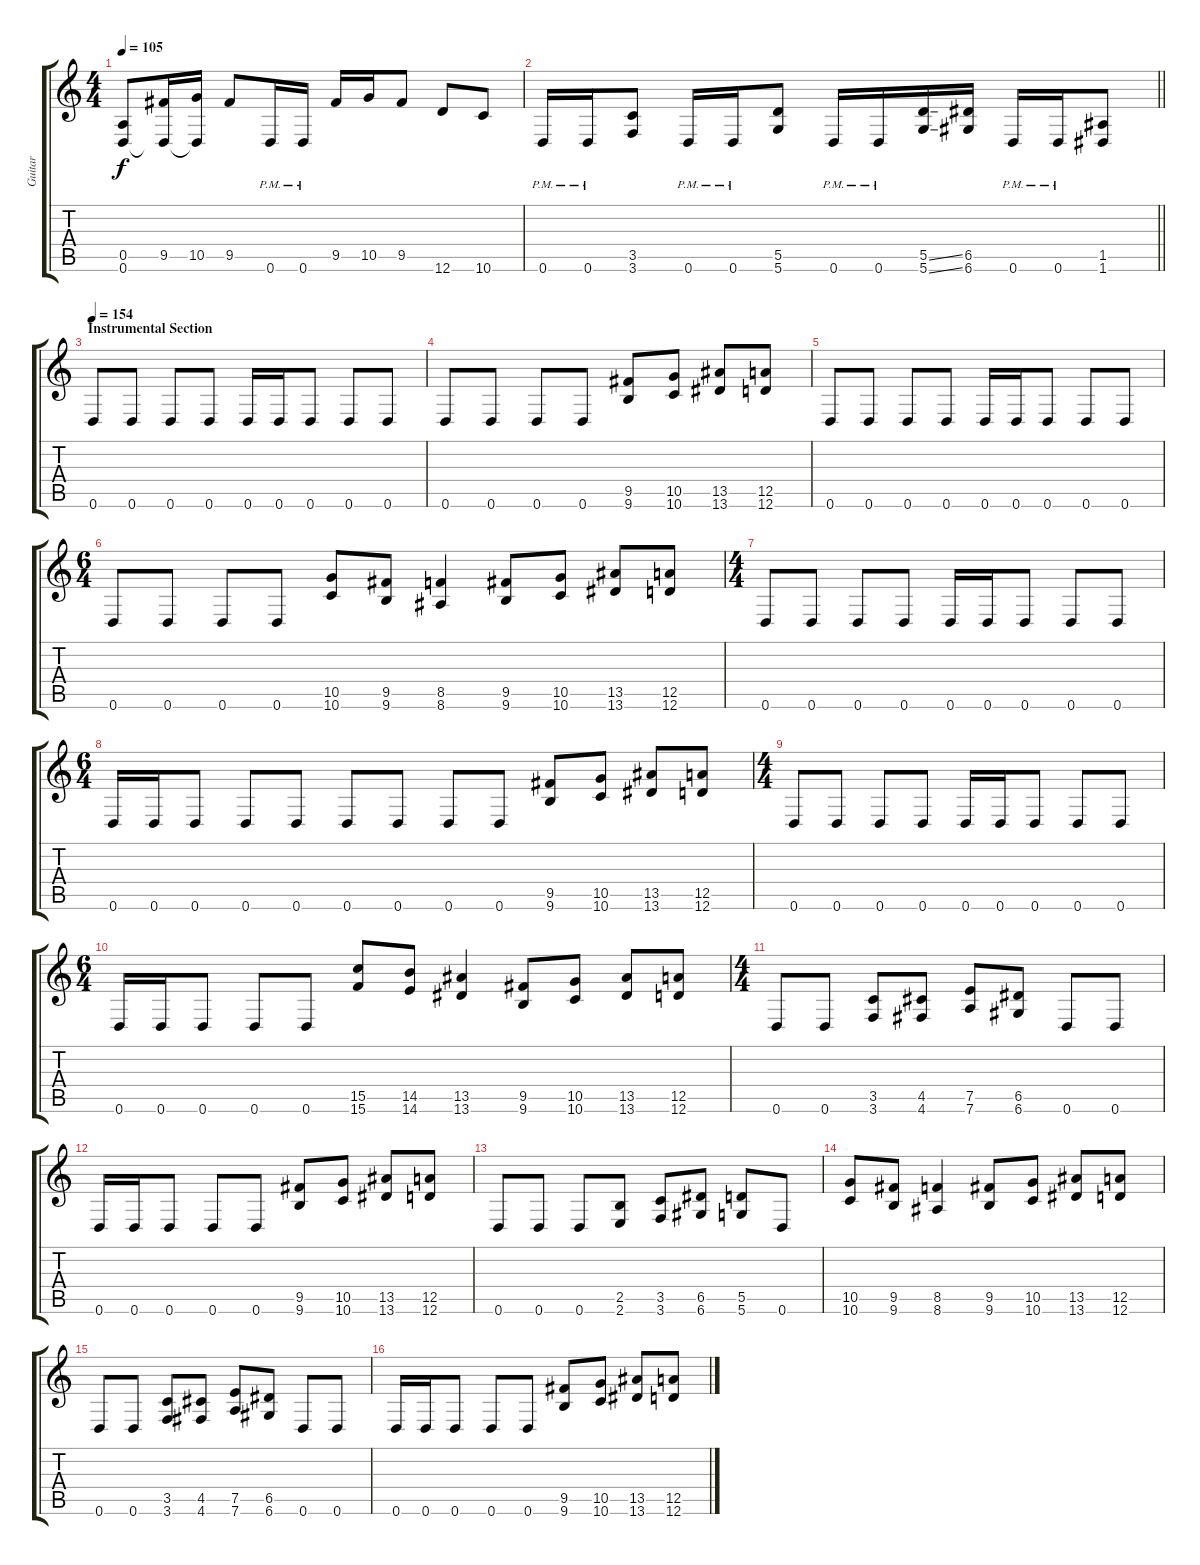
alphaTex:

\track ("Guitar" "Guitar") {instrument electricguitarjazz}
\staff {score tabs}
\tuning (E4 B3 G3 D3 A2 D2) {hide}
\ts (4 4)
\tempo 105
\clef g2
\ks c
(0.5 0.6).8{dy f} (9.5 0.6{t}).16 (10.5 0.6{t}).16 9.5.8 0.6{pm}.16 0.6{pm}.16 9.5.16 10.5.16 9.5.8 12.6.8 10.6.8 |
\barLineRight lightlight
0.6{pm}.16 0.6{pm}.16 (3.5 3.6).8 0.6{pm}.16 0.6{pm}.16 (5.5 5.6).8 0.6{pm}.16 0.6{pm}.16 (5.5{ss} 5.6{ss}).16 (6.5 6.6).16 0.6{pm}.16 0.6{pm}.16 (1.5 1.6).8 |
\section ("" "Instrumental Section")
\tempo 154
0.6.8 0.6.8 0.6.8 0.6.8 0.6.16 0.6.16 0.6.8 0.6.8 0.6.8 |
0.6.8 0.6.8 0.6.8 0.6.8 (9.5 9.6).8 (10.5 10.6).8 (13.5 13.6).8 (12.5 12.6).8 |
0.6.8 0.6.8 0.6.8 0.6.8 0.6.16 0.6.16 0.6.8 0.6.8 0.6.8 |
\ts (6 4)
0.6.8 0.6.8 0.6.8 0.6.8 (10.5 10.6).8 (9.5 9.6).8 (8.5 8.6).4 (9.5 9.6).8 (10.5 10.6).8 (13.5 13.6).8 (12.5 12.6).8 |
\ts (4 4)
0.6.8 0.6.8 0.6.8 0.6.8 0.6.16 0.6.16 0.6.8 0.6.8 0.6.8 |
\ts (6 4)
0.6.16 0.6.16 0.6.8 0.6.8 0.6.8 0.6.8 0.6.8 0.6.8 0.6.8 (9.5 9.6).8 (10.5 10.6).8 (13.5 13.6).8 (12.5 12.6).8 |
\ts (4 4)
0.6.8 0.6.8 0.6.8 0.6.8 0.6.16 0.6.16 0.6.8 0.6.8 0.6.8 |
\ts (6 4)
0.6.16 0.6.16 0.6.8 0.6.8 0.6.8 (15.5 15.6).8 (14.5 14.6).8 (13.5 13.6).4 (9.5 9.6).8 (10.5 10.6).8 (13.5 13.6).8 (12.5 12.6).8 |
\ts (4 4)
0.6.8 0.6.8 (3.5 3.6).8 (4.5 4.6).8 (7.5 7.6).8 (6.5 6.6).8 0.6.8 0.6.8 |
0.6.16 0.6.16 0.6.8 0.6.8 0.6.8 (9.5 9.6).8 (10.5 10.6).8 (13.5 13.6).8 (12.5 12.6).8 |
0.6.8 0.6.8 0.6.8 (2.5 2.6).8 (3.5 3.6).8 (6.5 6.6).8 (5.5 5.6).8 0.6.8 |
(10.5 10.6).8 (9.5 9.6).8 (8.5 8.6).4 (9.5 9.6).8 (10.5 10.6).8 (13.5 13.6).8 (12.5 12.6).8 |
0.6.8 0.6.8 (3.5 3.6).8 (4.5 4.6).8 (7.5 7.6).8 (6.5 6.6).8 0.6.8 0.6.8 |
0.6.16 0.6.16 0.6.8 0.6.8 0.6.8 (9.5 9.6).8 (10.5 10.6).8 (13.5 13.6).8 (12.5 12.6).8
